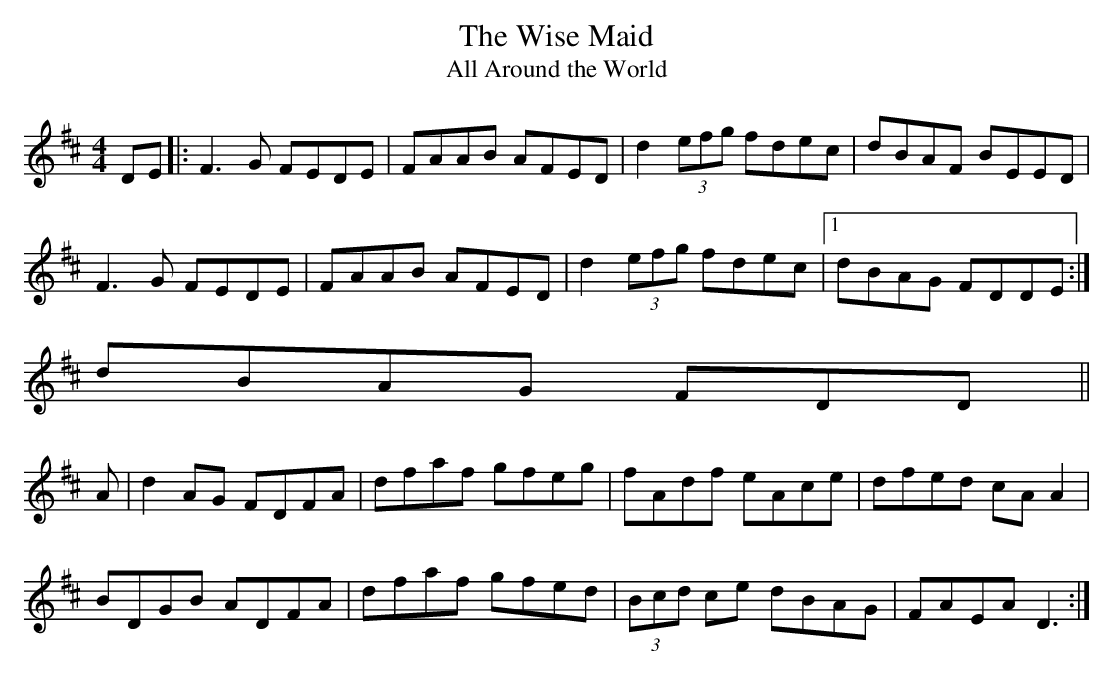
X:1
T:Wise Maid, The
T:All Around the World
L:1/8
M:4/4
K:D
DE |: F3 G  FEDE | FAAB AFED | d2 (3efg fdec | dBAF BEED   |
      F3 G  FEDE | FAAB AFED | d2 (3efg fdec |1 dBAG FDDE :|
                                              2 dBAG FDD  ||
A  |  d2 AG FDFA | dfaf gfeg | fAdf     eAce | dfed cA A2  |
      BDGB  ADFA | dfaf gfed | (3Bcd ce dBAG  | FAEA D3  :|]
